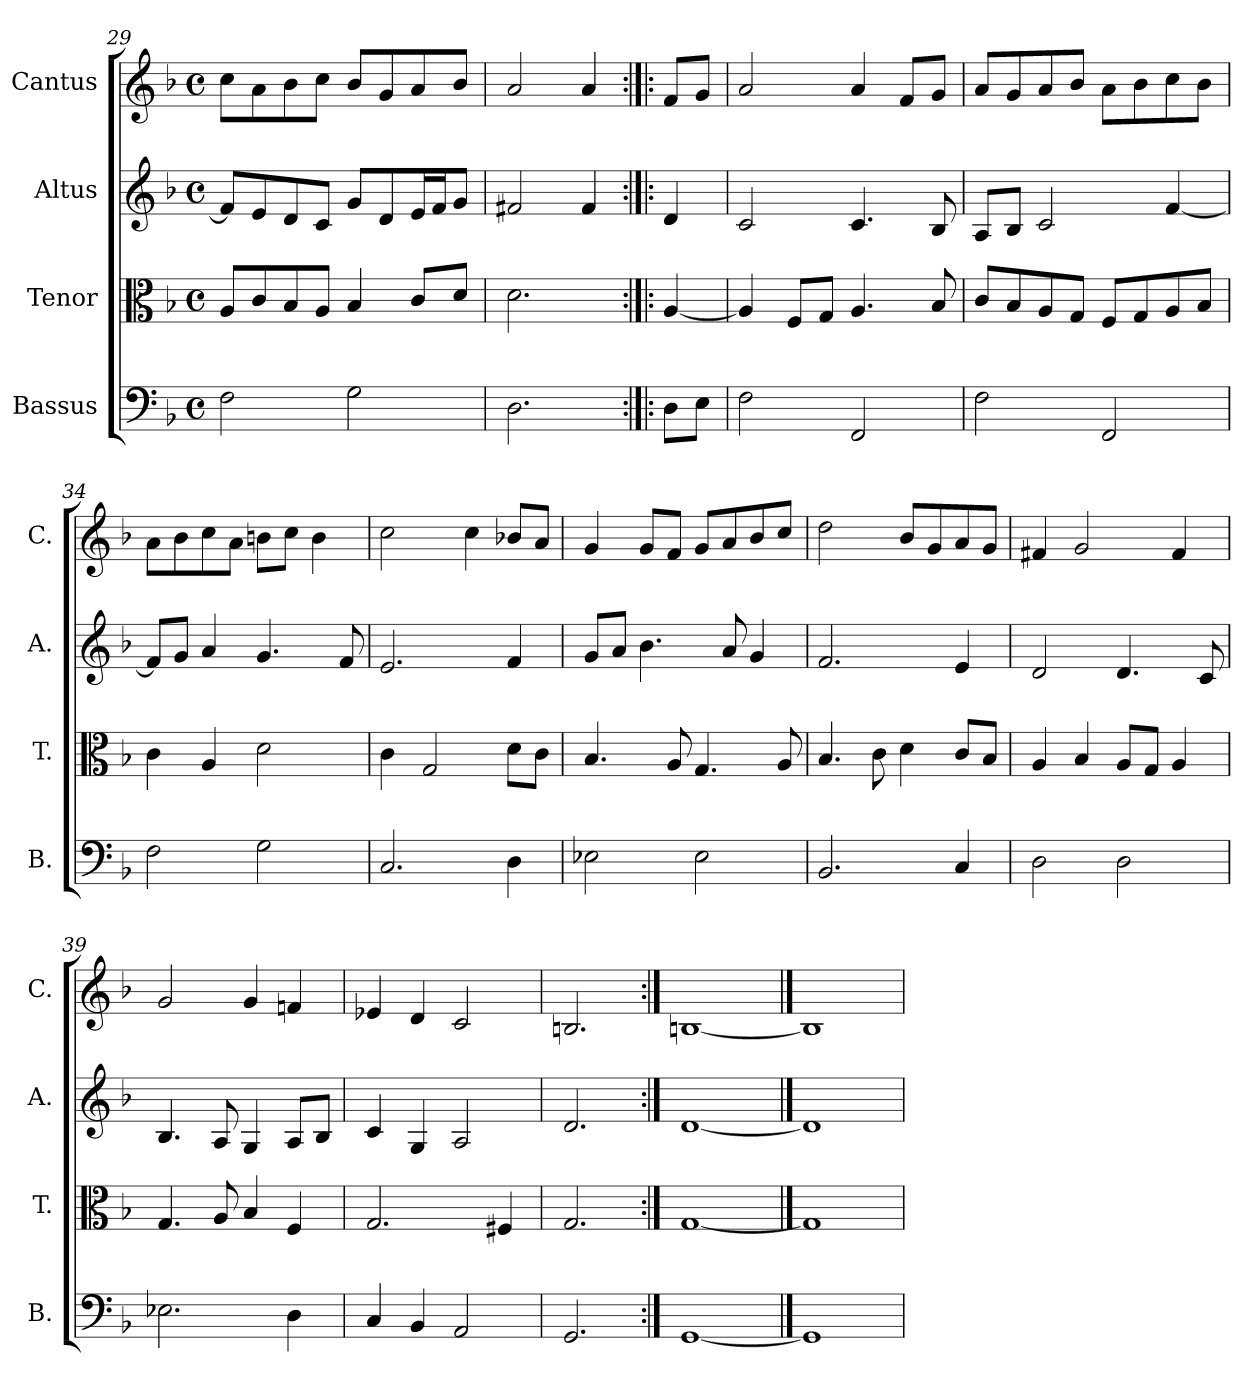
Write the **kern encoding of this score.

**kern	**kern	**kern	**kern
*part4	*part3	*part2	*part1
*staff4	*staff3	*staff2	*staff1
*I"Bassus	*I"Tenor	*I"Altus	*I"Cantus
*I'B.	*I'T.	*I'A.	*I'C.
*clefF4	*clefC3	*clefG2	*clefG2
*k[b-]	*k[b-]	*k[b-]	*k[b-]
*F:	*F:	*F:	*F:
*M4/4	*M4/4	*M4/4	*M4/4
*met(c)	*met(c)	*met(c)	*met(c)
=29	=29	=29	=29
2F\	8A/L	8f/L]	8cc\L
.	8c/	8e/	8a\
.	8B-/	8d/	8b-\
.	8A/J	8c/J	8cc\J
2G\	4B-/	8g/L	8b-/L
.	.	8d/	8g/
.	8c/L	16e/L	8a/
.	.	16f/J	.
.	8d/J	8g/J	8b-/J
=30	=30	=30	=30
2.D\	2.d\	2f#X/	2a/
.	.	4f#/	4a/
!!LO:LB:g=z
=31:|!|:	=31:|!|:	=31:|!|:	=31:|!|:
8D\L	[4A/	4d/	8f/L
8E\J	.	.	8g/J
=32	=32	=32	=32
2F\	4A/]	2c/	2a/
.	8F/L	.	.
.	8G/J	.	.
2FF/	4.A/	4.c/	4a/
.	.	.	8f/L
.	8B-/	8B-/	8g/J
=33	=33	=33	=33
2F\	8c/L	8A/L	8a/L
.	8B-/	8B-/J	8g/
.	8A/	2c/	8a/
.	8G/J	.	8b-/J
2FF/	8F/L	.	8a\L
.	8G/	.	8b-\
.	8A/	[4f/	8cc\
.	8B-/J	.	8b-\J
=34	=34	=34	=34
2F\	4c\	8f/L]	8a\L
.	.	8g/J	8b-\
.	4A/	4a/	8cc\
.	.	.	8a\J
2G\	2d\	4.g/	8bn\L
.	.	.	8cc\J
.	.	.	4b\
.	.	8f/	.
=35	=35	=35	=35
2.C/	4c\	2.e/	2cc\
.	2G/	.	.
.	.	.	4cc\
4D\	8d\L	4f/	8b-X/L
.	8c\J	.	8a/J
=36	=36	=36	=36
2E-X\	4.B-/	8g/L	4g/
.	.	8a/J	.
.	.	4.b-\	8g/L
.	8A/	.	8f/J
2E-\	4.G/	.	8g/L
.	.	8a/	8a/
.	.	4g/	8b-/
.	8A/	.	8cc/J
=37	=37	=37	=37
2.BB-/	4.B-/	2.f/	2dd\
.	8c\	.	.
.	4d\	.	8b-/L
.	.	.	8g/
4C/	8c/L	4e/	8a/
.	8B-/J	.	8g/J
=38	=38	=38	=38
2D\	4A/	2d/	4f#X/
.	4B-/	.	2g/
2D\	8A/L	4.d/	.
.	8G/J	.	.
.	4A/	.	4f#/
.	.	8c/	.
=39	=39	=39	=39
2.E-X\	4.G/	4.B-/	2g/
.	8A/	8A/	.
.	4B-/	4G/	4g/
4D\	4F/	8A/L	4fn/
.	.	8B-/J	.
=40	=40	=40	=40
4C/	2.G/	4c/	4e-X/
4BB-/	.	4G/	4d/
2AA/	.	2A/	2c/
.	4F#X/	.	.
=41	=41	=41	=41
2.GG/	2.G/	2.d/	2.Bn/
=42:|!	=42:|!	=42:|!	=42:|!
[1GG/	[1G/	[1d/	[1Bn/
==43	==43	==43	==43
1GG/]	1G/]	1d/]	1B/]
=	=	=	=
*-	*-	*-	*-
